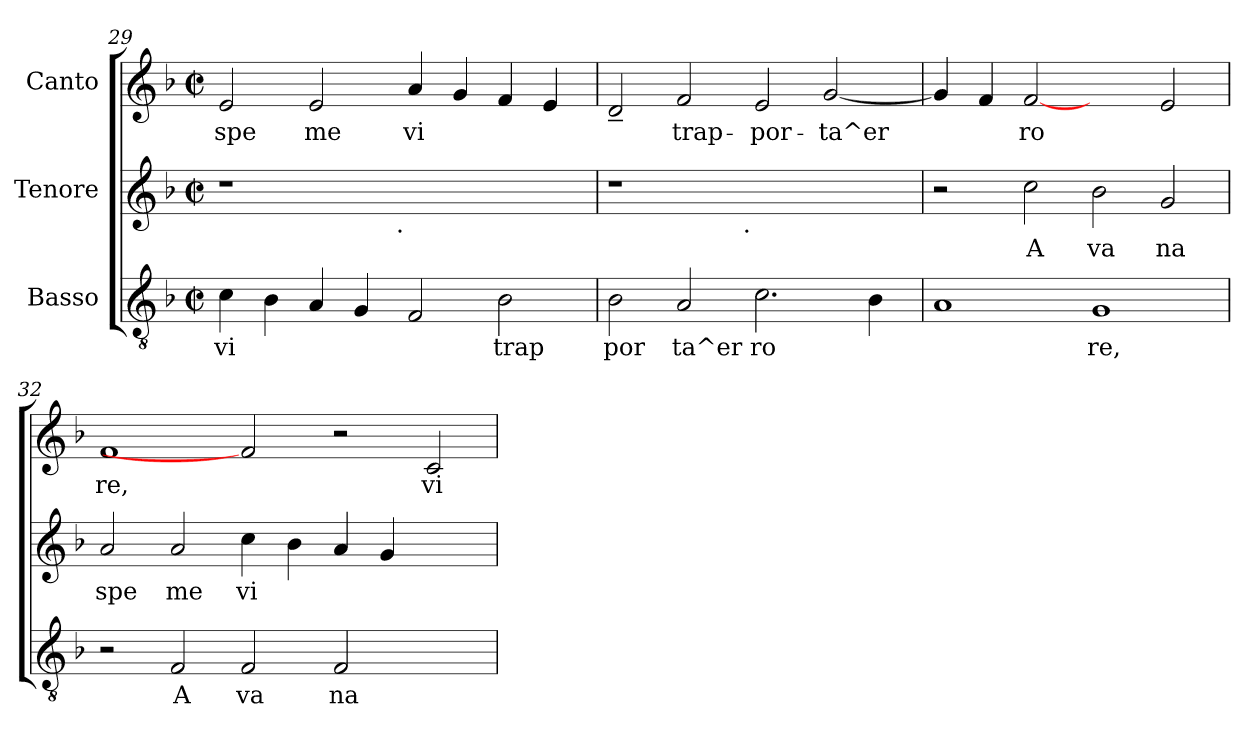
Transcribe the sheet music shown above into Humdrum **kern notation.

**kern	**text	**kern	**text	**kern	**text
*part3	*part3	*part2	*part2	*part1	*part1
*staff3	*staff3	*staff2	*staff2	*staff1	*staff1
*I"Basso	*	*I"Tenore	*	*I"Canto	*
*clefGv2	*	*clefG2	*	*clefG2	*
*k[b-]	*	*k[b-]	*	*k[b-]	*
*F:	*	*F:	*	*F:	*
*M2/2	*	*M2/2	*	*M2/2	*
*met(c|)	*	*met(c|)	*	*met(c|)	*
=29	=29	=29	=29	=29	=29
!	!LO:LY:b:cj	!	!	!	!LO:LY:b:cj
*	*	*^	*	*	*
4c\	vi	1r	2ryy	.	2e/	spe
!	!LO:LY:b:cj	!	!	!	!	!
4B-\	.	.	.	.	.	.
!	!LO:LY:b:cj	!	!	!	!	!LO:LY:b:cj
4A/	.	.	4...ryy	.	2e/	me
!	!LO:LY:b:cj	!	!	!	!	!
4G/	.	.	.	.	.	.
!	!	!	!LO:TX:b:t=.	!	!	!
.	.	.	1ryy	.	.	.
!	!LO:LY:b:cj	!	!	!	!	!LO:LY:b:cj
2F/	.	1ryy	.	.	4a/	vi
!	!	!	!	!	!	!LO:LY:b:cj
.	.	.	.	.	4g/	.
!	!LO:LY:b:cj	!	!	!	!	!LO:LY:b:cj
2B-\	trap	.	.	.	4f/	.
!	!	!	!	!	!	!LO:LY:b:cj
.	.	.	.	.	4e/	.
.	.	.	32ryy	.	.	.
!!LO:LB:g=z
=30	=30	=30	=30	=30	=30	=30
!	!LO:LY:b:cj	!	!	!	!	!LO:LY:b:cj
2B-\	por	1r	2ryy	.	2d~</	.
!	!LO:LY:b:cj	!	!	!	!	!LO:LY:b:cj
2A/	ta^er	.	4...ryy	.	2f/	trap-
!	!	!	!LO:TX:b:t=.	!	!	!
.	.	.	1ryy	.	.	.
!	!LO:LY:b:cj	!	!	!	!	!LO:LY:b:cj
2.c\	ro	1ryy	.	.	2e/	-por-
!	!	!	!	!	!	!LO:LY:b:cj
.	.	.	.	.	[<2g/	-ta^er-
!	!LO:LY:b:cj	!	!	!	!	!
4B-\	.	.	.	.	.	.
.	.	.	32ryy	.	.	.
=31	=31	=31	=31	=31	=31	=31
!	!LO:LY:b:cj	!	!	!	!	!LO:LY:b:cj
*	*	*v	*v	*	*	*
1A	.	2r	.	4g/]	--
!	!	!	!	!	!LO:LY:b:cj
.	.	.	.	4f/	--
!	!	!	!LO:LY:b:cj	!	!LO:LY:b:cj
.	.	2cc\	A	[2f	-ro-
!	!LO:LY:b:cj	!	!LO:LY:b:cj	!	!
1G	re,	2b-\	va	2ryy	.
!	!	!	!LO:LY:b:cj	!	!LO:LY:b:cj
.	.	2g/	na	2e/	--
=32	=32	=32	=32	=32	=32
!	!	!	!LO:LY:b:cj	!	!LO:LY:b:cj
2r	.	2a/	spe	1f	-re,
!	!LO:LY:b:cj	!	!LO:LY:b:cj	!	!
2F/	A	2a/	me	.	.
!	!LO:LY:b:cj	!	!LO:LY:b:cj	!	!
2F/	va	4cc\	vi	2f]	.
!	!	!	!LO:LY:b:cj	!	!
.	.	4b-\	.	.	.
!	!LO:LY:b:cj	!	!LO:LY:b:cj	!	!
2F/	na	4a/	.	2r	.
!	!	!	!LO:LY:b:cj	!	!
.	.	4g/	.	.	.
!	!	!	!	!	!LO:LY:b:cj
2ryy	.	2ryy	.	2c/	vi
=	=	=	=	=	=
*-	*-	*-	*-	*-	*-
